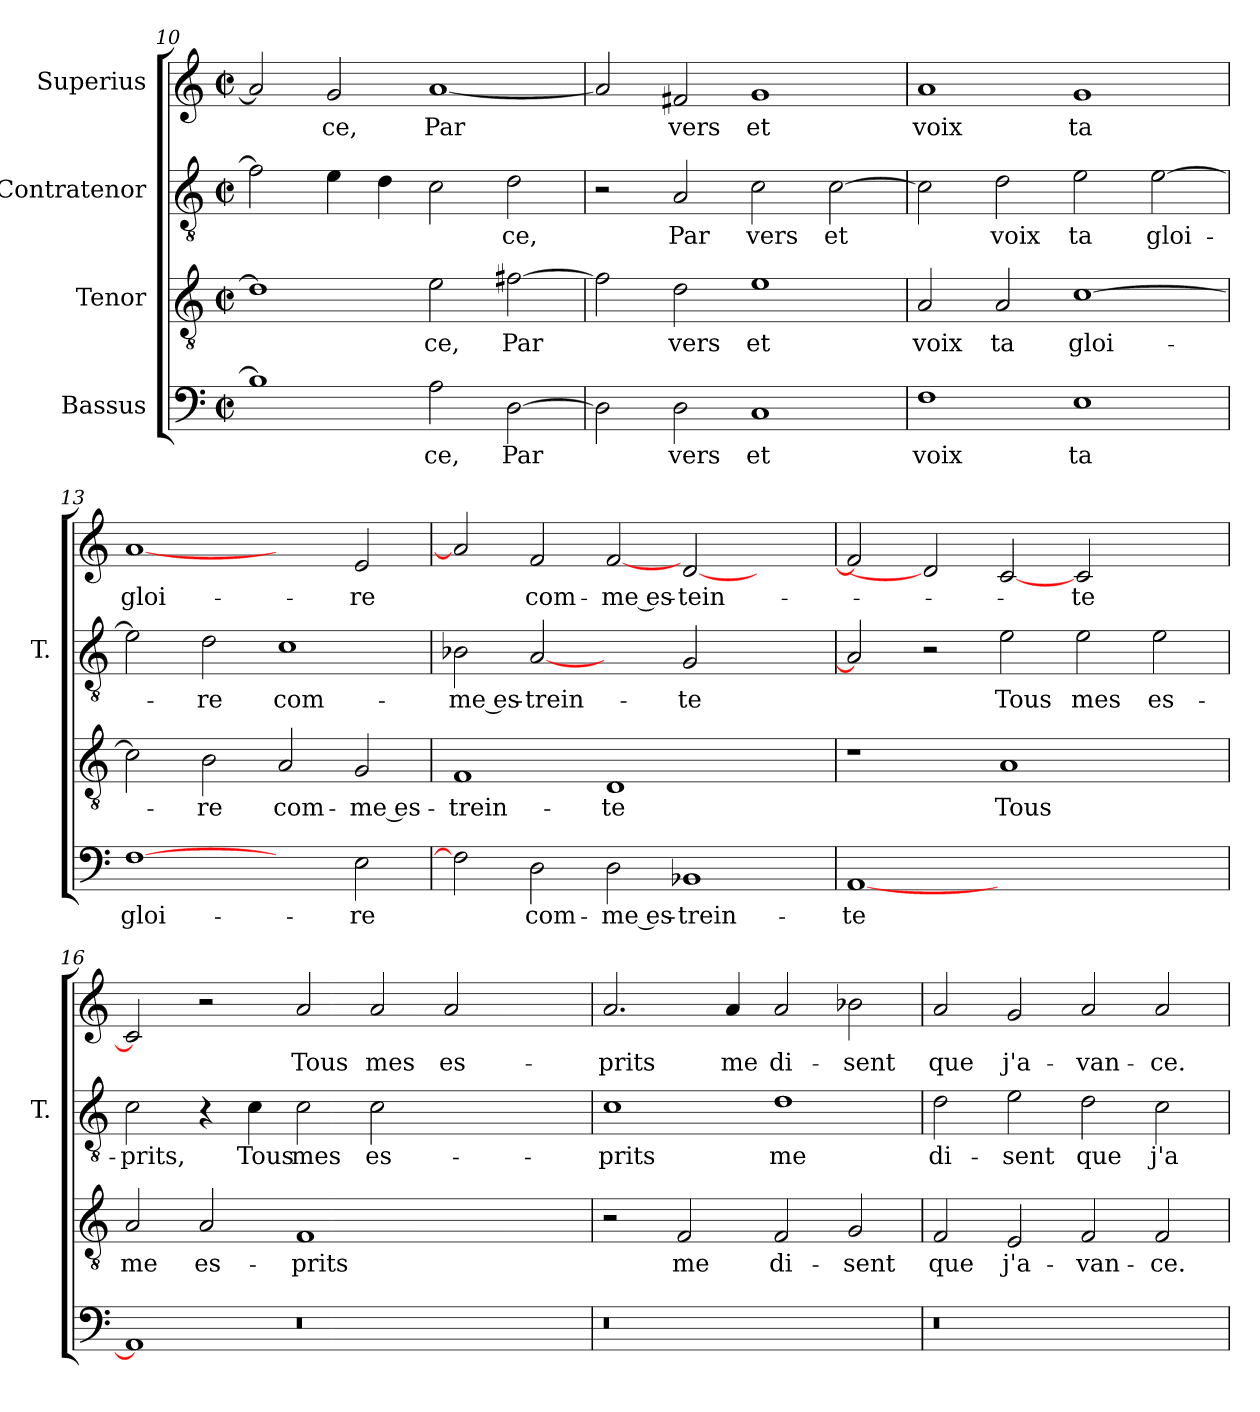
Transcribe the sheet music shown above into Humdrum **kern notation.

**kern	**text	**kern	**text	**kern	**text	**kern	**text
*part4	*part4	*part3	*part3	*part2	*part2	*part1	*part1
*staff4	*staff4	*staff3	*staff3	*staff2	*staff2	*staff1	*staff1
*I"Bassus	*	*I"Tenor	*	*I"Contratenor	*	*I"Superius	*
*	*	*	*	*I'T.	*	*	*
*clefF4	*	*clefGv2	*	*clefGv2	*	*clefG2	*
*k[]	*	*k[]	*	*k[]	*	*k[]	*
*C:	*	*C:	*	*C:	*	*C:	*
*M2/2	*	*M2/2	*	*M2/2	*	*M2/2	*
*met(c|)	*	*met(c|)	*	*met(c|)	*	*met(c|)	*
=10	=10	=10	=10	=10	=10	=10	=10
1B-\]	.	1d\]	.	2f\]	.	2a/]	.
.	.	.	.	4e\	.	2g/	-ce,
.	.	.	.	4d\	.	.	.
2A\	-ce,	2e\	-ce,	2c\	.	[1a/	Par
[2D\	Par	[2f#X\	Par	2d\	-ce,	.	.
=11	=11	=11	=11	=11	=11	=11	=11
2D\]	.	2f#\]	.	2r	.	2a/]	.
2D\	vers	2d\	vers	2A/	Par	2f#X/	vers
1C/	et	1e\	et	2c\	vers	1g/	et
.	.	.	.	[2c\	et	.	.
=12	=12	=12	=12	=12	=12	=12	=12
1F\	voix	2A/	voix	2c\]	.	1a/	voix
.	.	2A/	ta	2d\	voix	.	.
1E\	ta	[1c\	gloi-	2e\	ta	1g/	ta
.	.	.	.	[2e\	gloi-	.	.
=13	=13	=13	=13	=13	=13	=13	=13
[1F\	gloi-	2c\]	.	2e\]	.	[1a/	gloi-
.	.	2B\	-re	2d\	-re	.	.
2ryy	.	2A/	com-	1c\	com-	2ryy	.
2E\	-re	2G/	-me es-	.	.	2e/	-re
!!LO:LB:g=z
=14	=14	=14	=14	=14	=14	=14	=14
2F\]	.	1F/	-trein-	2B-X\	-me es-	2a/]	.
2D\	com-	.	.	[2A/	-trein-	2f/	com-
2D\	-me es-	1D/	-te	2ryy	.	[2f/	-me es-
1BB-X/	-trein-	.	.	2G/	-te	[2d/	-tein-
.	.	2ryy	.	2ryy	.	2ryy	.
=15	=15	=15	=15	=15	=15	=15	=15
[1AA/	-te	1r	.	2A/]	.	2f/]	.
.	.	.	.	2r	.	2d/]	.
1.ryy	.	1A/	Tous	2e\	Tous	[2c/	.
.	.	.	.	2e\	mes	2c/	-te
.	.	2ryy	.	2e\	es-	2ryy	.
=16	=16	=16	=16	=16	=16	=16	=16
1AA/]	.	2A/	me	2c\	-prits,	2c/]	.
.	.	2A/	es-	4r	.	2r	.
.	.	.	.	4c\	Tous	.	.
!LO:N:vis=0	!	!	!	!	!	!	!
1r	.	1F/	-prits	2c\	mes	2a/	Tous
.	.	.	.	2c\	es-	2a/	mes
1ryy	.	1ryy	.	1ryy	.	2a/	es-
.	.	.	.	.	.	2ryy	.
=17	=17	=17	=17	=17	=17	=17	=17
!LO:N:vis=0	!	!	!	!	!	!	!
1r	.	2r	.	1c\	-prits	2.a/	-prits
.	.	2F/	me	.	.	.	.
.	.	.	.	.	.	4a/	me
1ryy	.	2F/	di-	1d\	me	2a/	di-
.	.	2G/	-sent	.	.	2b-X\	-sent
=18	=18	=18	=18	=18	=18	=18	=18
!LO:N:vis=0	!	!	!	!	!	!	!
1r	.	2F/	que	2d\	di-	2a/	que
.	.	2E/	j'a-	2e\	-sent	2g/	j'a-
1ryy	.	2F/	-van-	2d\	que	2a/	-van-
.	.	2F/	-ce.	2c\	j'a-	2a/	-ce.
=	=	=	=	=	=	=	=
*-	*-	*-	*-	*-	*-	*-	*-
